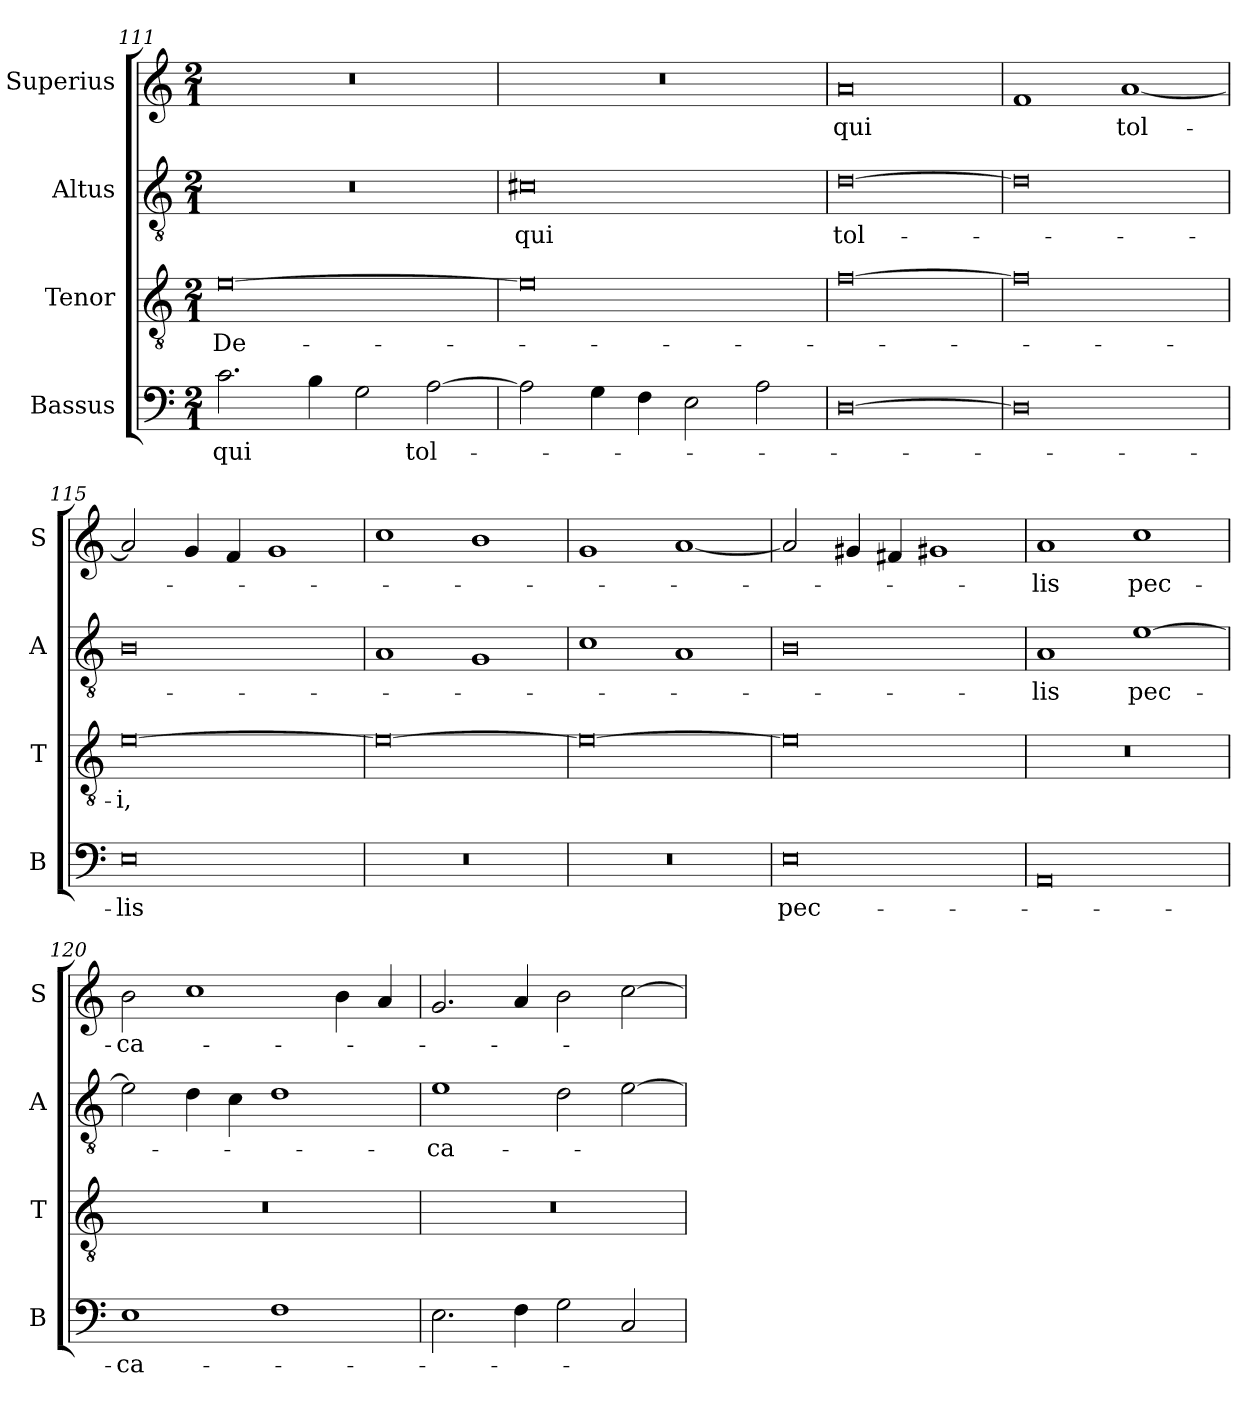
**kern	**text	**kern	**text	**kern	**text	**kern	**text
*part4	*part4	*part3	*part3	*part2	*part2	*part1	*part1
*staff4	*staff4	*staff3	*staff3	*staff2	*staff2	*staff1	*staff1
*I"Bassus	*	*I"Tenor	*	*I"Altus	*	*I"Superius	*
*I'B	*	*I'T	*	*I'A	*	*I'S	*
*clefF4	*	*clefGv2	*	*clefGv2	*	*clefG2	*
*k[]	*	*k[]	*	*k[]	*	*k[]	*
*M2/1	*	*M2/1	*	*M2/1	*	*M2/1	*
=111	=111	=111	=111	=111	=111	=111	=111
2.c\	qui	[0e	De-	0r	.	0r	.
4B\	.	.	.	.	.	.	.
2G\	.	.	.	.	.	.	.
[2A\	tol-	.	.	.	.	.	.
=112	=112	=112	=112	=112	=112	=112	=112
2A\]	.	0e]	.	0c#X	qui	0r	.
4G\	.	.	.	.	.	.	.
4F\	.	.	.	.	.	.	.
2E\	.	.	.	.	.	.	.
2A\	.	.	.	.	.	.	.
=113	=113	=113	=113	=113	=113	=113	=113
[0D	.	[0f	.	[0d	tol-	0a	qui
=114	=114	=114	=114	=114	=114	=114	=114
0D]	.	0f]	.	0d]	.	1f	.
.	.	.	.	.	.	[1a	tol-
=115	=115	=115	=115	=115	=115	=115	=115
0E	-lis	[0e	-i,	0B	.	2a/]	.
.	.	.	.	.	.	4g/	.
.	.	.	.	.	.	4f/	.
.	.	.	.	.	.	1g	.
=116	=116	=116	=116	=116	=116	=116	=116
0r	.	0e_	.	1A	.	1cc	.
.	.	.	.	1G	.	1b	.
=117	=117	=117	=117	=117	=117	=117	=117
0r	.	0e_	.	1c	.	1g	.
.	.	.	.	1A	.	[1a	.
=118	=118	=118	=118	=118	=118	=118	=118
0E	pec-	0e]	.	0B	.	2a/]	.
.	.	.	.	.	.	4g#X/	.
.	.	.	.	.	.	4f#X/	.
.	.	.	.	.	.	1g#X	.
=119	=119	=119	=119	=119	=119	=119	=119
0AA	.	0r	.	1A	-lis	1a	-lis
.	.	.	.	[1e	pec-	1cc	pec-
=120	=120	=120	=120	=120	=120	=120	=120
1E	-ca-	0r	.	2e\]	.	2b\	-ca-
.	.	.	.	4d\	.	1cc	.
.	.	.	.	4c\	.	.	.
1F	.	.	.	1d	.	.	.
.	.	.	.	.	.	4b\	.
.	.	.	.	.	.	4a/	.
=121	=121	=121	=121	=121	=121	=121	=121
2.E\	.	0r	.	1e	-ca-	2.g/	.
4F\	.	.	.	.	.	4a/	.
2G\	.	.	.	2d\	.	2b\	.
2C/	.	.	.	[2e\	.	[2cc\	.
=	=	=	=	=	=	=	=
*-	*-	*-	*-	*-	*-	*-	*-
